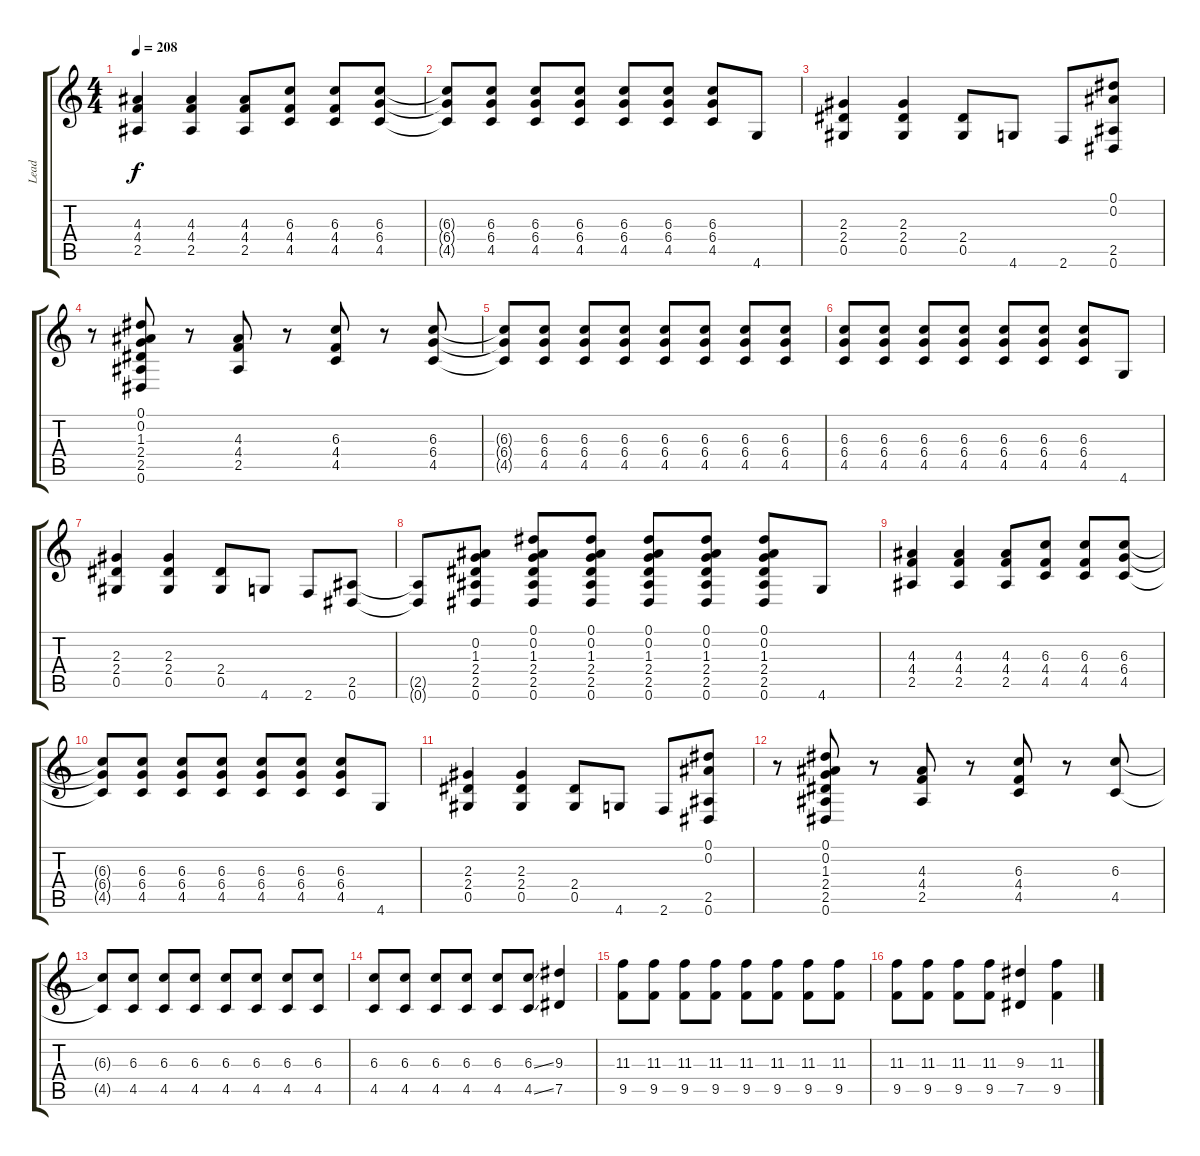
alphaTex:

\track ("Lead" "Lead") {instrument overdrivenguitar}
\staff {score tabs}
\tuning (Eb4 Bb3 Gb3 Db3 Ab2 Eb2) {hide}
\ts (4 4)
\tempo 208
\clef g2
\ks c
(4.3 4.4 2.5).4{dy f} (4.3 4.4 2.5).4 (4.3 4.4 2.5).8 (6.3 4.4 4.5).8 (6.3 4.4 4.5).8 (6.3 6.4 4.5).8 |
(6.3{t} 6.4{t} 4.5{t}).8 (6.3 6.4 4.5).8 (6.3 6.4 4.5).8 (6.3 6.4 4.5).8 (6.3 6.4 4.5).8 (6.3 6.4 4.5).8 (6.3 6.4 4.5).8 4.6.8 |
(2.3 2.4 0.5).4 (2.3 2.4 0.5).4 (2.4 0.5).8 4.6.8 2.6.8 (0.1 0.2 2.5 0.6).8 |
r.8 (0.1 0.2 1.3 2.4 2.5 0.6).8 r.8 (4.3 4.4 2.5).8 r.8 (6.3 4.4 4.5).8 r.8 (6.3 6.4 4.5).8 |
(6.3{t} 6.4{t} 4.5{t}).8 (6.3 6.4 4.5).8 (6.3 6.4 4.5).8 (6.3 6.4 4.5).8 (6.3 6.4 4.5).8 (6.3 6.4 4.5).8 (6.3 6.4 4.5).8 (6.3 6.4 4.5).8 |
(6.3 6.4 4.5).8 (6.3 6.4 4.5).8 (6.3 6.4 4.5).8 (6.3 6.4 4.5).8 (6.3 6.4 4.5).8 (6.3 6.4 4.5).8 (6.3 6.4 4.5).8 4.6.8 |
(2.3 2.4 0.5).4 (2.3 2.4 0.5).4 (2.4 0.5).8 4.6.8 2.6.8 (2.5 0.6).8 |
(2.5{t} 0.6{t}).8 (0.2 1.3 2.4 2.5 0.6).8 (0.1 0.2 1.3 2.4 2.5 0.6).8 (0.1 0.2 1.3 2.4 2.5 0.6).8 (0.1 0.2 1.3 2.4 2.5 0.6).8 (0.1 0.2 1.3 2.4 2.5 0.6).8 (0.1 0.2 1.3 2.4 2.5 0.6).8 4.6.8 |
(4.3 4.4 2.5).4 (4.3 4.4 2.5).4 (4.3 4.4 2.5).8 (6.3 4.4 4.5).8 (6.3 4.4 4.5).8 (6.3 6.4 4.5).8 |
(6.3{t} 6.4{t} 4.5{t}).8 (6.3 6.4 4.5).8 (6.3 6.4 4.5).8 (6.3 6.4 4.5).8 (6.3 6.4 4.5).8 (6.3 6.4 4.5).8 (6.3 6.4 4.5).8 4.6.8 |
(2.3 2.4 0.5).4 (2.3 2.4 0.5).4 (2.4 0.5).8 4.6.8 2.6.8 (0.1 0.2 2.5 0.6).8 |
r.8 (0.1 0.2 1.3 2.4 2.5 0.6).8 r.8 (4.3 4.4 2.5).8 r.8 (6.3 4.4 4.5).8 r.8 (6.3 4.5).8 |
(6.3{t} 4.5{t}).8 (6.3 4.5).8 (6.3 4.5).8 (6.3 4.5).8 (6.3 4.5).8 (6.3 4.5).8 (6.3 4.5).8 (6.3 4.5).8 |
(6.3 4.5).8 (6.3 4.5).8 (6.3 4.5).8 (6.3 4.5).8 (6.3 4.5).8 (6.3{ss} 4.5{ss}).8 (9.3 7.5).4 |
(11.3 9.5).8 (11.3 9.5).8 (11.3 9.5).8 (11.3 9.5).8 (11.3 9.5).8 (11.3 9.5).8 (11.3 9.5).8 (11.3 9.5).8 |
(11.3 9.5).8 (11.3 9.5).8 (11.3 9.5).8 (11.3 9.5).8 (9.3 7.5).4 (11.3{ss} 9.5{ss}).4
